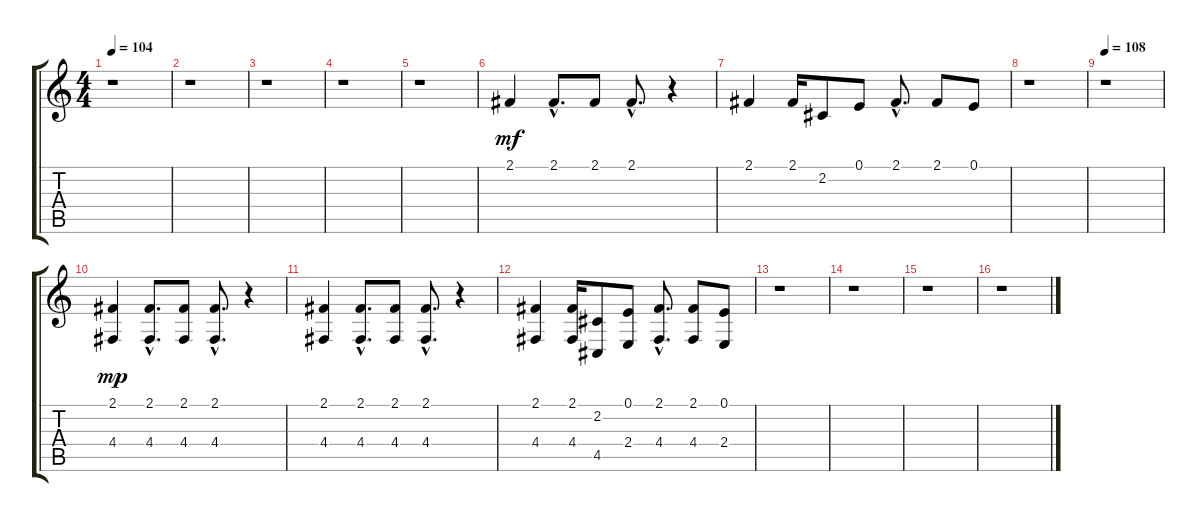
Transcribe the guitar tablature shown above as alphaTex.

\track "" {instrument clarinet}
\staff {score tabs}
\tuning (E4 B3 G3 D3 A2 E2) {hide}
\ts (4 4)
\tempo 104
\clef g2
\ks c
r.1{dy mf instrument clarinet} |
r.1 |
r.1 |
r.1 |
r.1 |
2.1.4 2.1{hac}.8{d} 2.1.8 2.1{hac}.8{d} r.4 |
2.1.4 2.1.16 2.2.8 0.1.8 2.1{hac}.8{d} 2.1.8 0.1.8 |
r.1 |
\tempo 108
r.1 |
(2.1 4.4).4{dy mp} (2.1{hac} 4.4{hac}).8{d} (2.1 4.4).8 (2.1{hac} 4.4{hac}).8{d} r.4 |
(2.1 4.4).4 (2.1{hac} 4.4{hac}).8{d} (2.1 4.4).8 (2.1{hac} 4.4{hac}).8{d} r.4 |
(2.1 4.4).4 (2.1 4.4).16 (2.2 4.5).8 (0.1 2.4).8 (2.1{hac} 4.4{hac}).8{d} (2.1 4.4).8 (0.1 2.4).8 |
r.1 |
r.1 |
r.1 |
r.1
